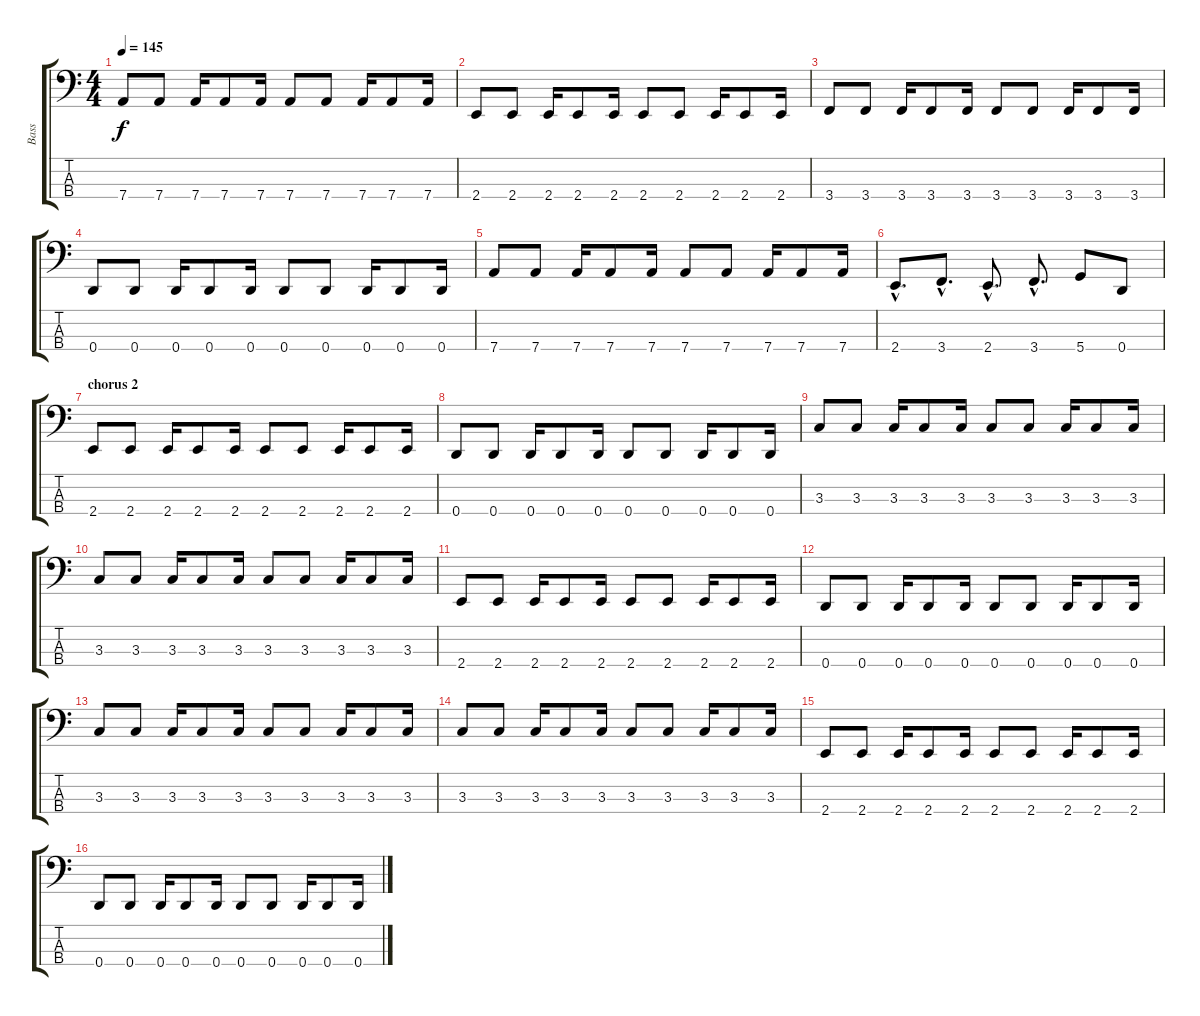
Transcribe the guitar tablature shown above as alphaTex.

\track ("Bass" "Bass") {instrument electricbasspick}
\staff {score tabs}
\tuning (G2 D2 A1 D1) {hide}
\ts (4 4)
\tempo 145
\clef f4
\ks c
7.4.8{dy f} 7.4.8 7.4.16 7.4.8 7.4.16 7.4.8 7.4.8 7.4.16 7.4.8 7.4.16 |
2.4.8 2.4.8 2.4.16 2.4.8 2.4.16 2.4.8 2.4.8 2.4.16 2.4.8 2.4.16 |
3.4.8 3.4.8 3.4.16 3.4.8 3.4.16 3.4.8 3.4.8 3.4.16 3.4.8 3.4.16 |
0.4.8 0.4.8 0.4.16 0.4.8 0.4.16 0.4.8 0.4.8 0.4.16 0.4.8 0.4.16 |
7.4.8 7.4.8 7.4.16 7.4.8 7.4.16 7.4.8 7.4.8 7.4.16 7.4.8 7.4.16 |
2.4{hac}.8{d} 3.4{hac}.8{d} 2.4{hac}.8{d} 3.4{hac}.8{d} 5.4.8 0.4.8 |
\section ("" "chorus 2")
2.4.8 2.4.8 2.4.16 2.4.8 2.4.16 2.4.8 2.4.8 2.4.16 2.4.8 2.4.16 |
0.4.8 0.4.8 0.4.16 0.4.8 0.4.16 0.4.8 0.4.8 0.4.16 0.4.8 0.4.16 |
3.3.8 3.3.8 3.3.16 3.3.8 3.3.16 3.3.8 3.3.8 3.3.16 3.3.8 3.3.16 |
3.3.8 3.3.8 3.3.16 3.3.8 3.3.16 3.3.8 3.3.8 3.3.16 3.3.8 3.3.16 |
2.4.8 2.4.8 2.4.16 2.4.8 2.4.16 2.4.8 2.4.8 2.4.16 2.4.8 2.4.16 |
0.4.8 0.4.8 0.4.16 0.4.8 0.4.16 0.4.8 0.4.8 0.4.16 0.4.8 0.4.16 |
3.3.8 3.3.8 3.3.16 3.3.8 3.3.16 3.3.8 3.3.8 3.3.16 3.3.8 3.3.16 |
3.3.8 3.3.8 3.3.16 3.3.8 3.3.16 3.3.8 3.3.8 3.3.16 3.3.8 3.3.16 |
2.4.8 2.4.8 2.4.16 2.4.8 2.4.16 2.4.8 2.4.8 2.4.16 2.4.8 2.4.16 |
0.4.8 0.4.8 0.4.16 0.4.8 0.4.16 0.4.8 0.4.8 0.4.16 0.4.8 0.4.16
